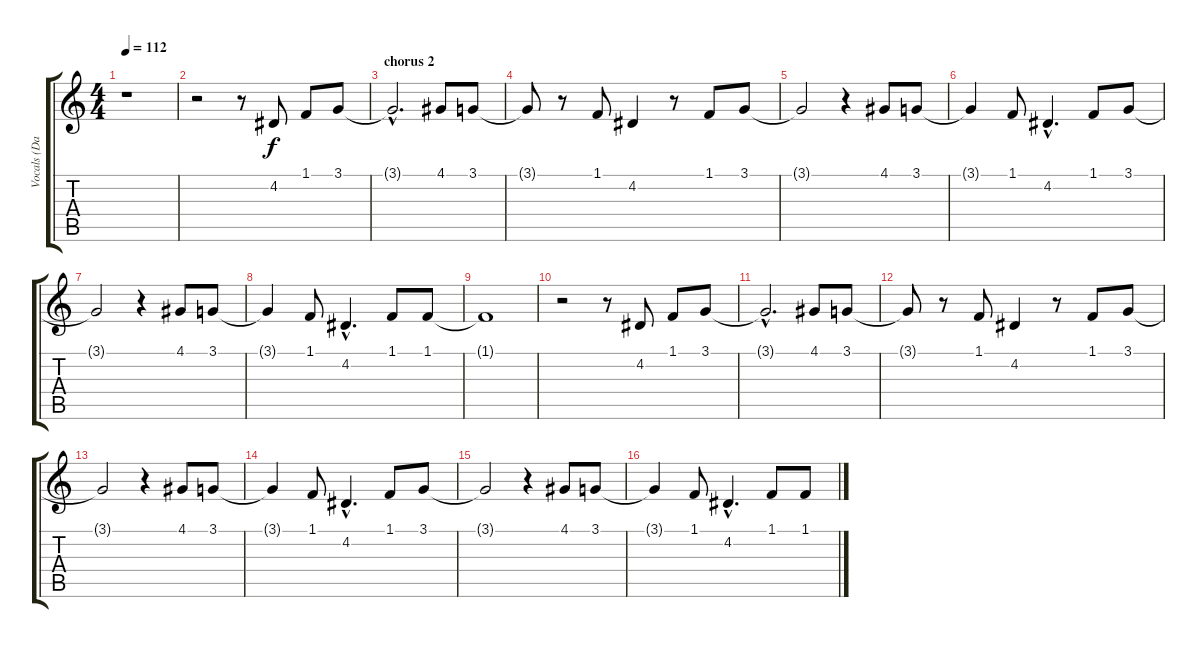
\track ("Vocals (Davies)" "Vocals (Da") {instrument lead6voice}
\staff {score tabs}
\tuning (E4 B3 G3 D3 A2 E2) {hide}
\ts (4 4)
\tempo 112
\clef g2
\ks c
r.1{dy f} |
r.2 r.8 4.2.8 1.1.8 3.1.8 |
\section ("" "chorus 2")
3.1{hac t}.2{d} 4.1.8 3.1.8 |
3.1{t}.8 r.8 1.1.8 4.2.4 r.8 1.1.8 3.1.8 |
3.1{t}.2 r.4 4.1.8 3.1.8 |
3.1{t}.4 1.1.8 4.2{hac}.4{d} 1.1.8 3.1.8 |
3.1{t}.2 r.4 4.1.8 3.1.8 |
3.1{t}.4 1.1.8 4.2{hac}.4{d} 1.1.8 1.1.8 |
1.1{t}.1 |
r.2 r.8 4.2.8 1.1.8 3.1.8 |
3.1{hac t}.2{d} 4.1.8 3.1.8 |
3.1{t}.8 r.8 1.1.8 4.2.4 r.8 1.1.8 3.1.8 |
3.1{t}.2 r.4 4.1.8 3.1.8 |
3.1{t}.4 1.1.8 4.2{hac}.4{d} 1.1.8 3.1.8 |
3.1{t}.2 r.4 4.1.8 3.1.8 |
3.1{t}.4 1.1.8 4.2{hac}.4{d} 1.1.8 1.1.8
